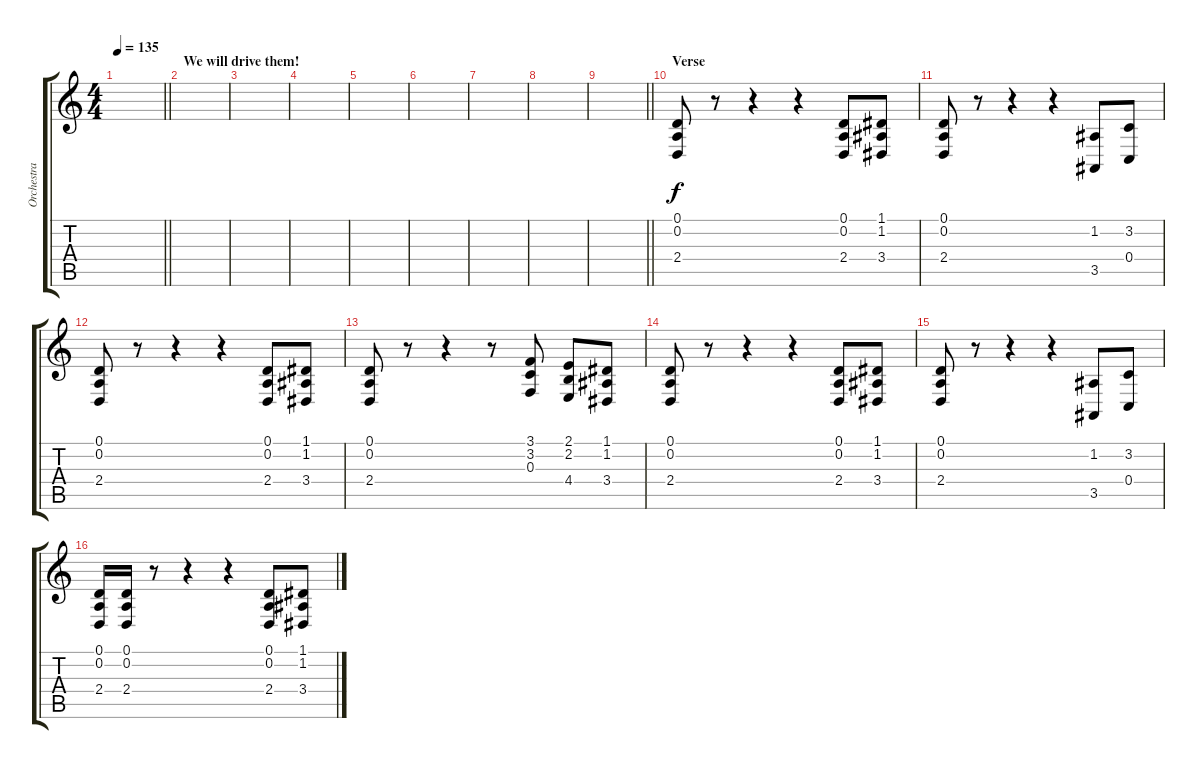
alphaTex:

\track ("Orchestra Hit" "Orchestra ") {instrument orchestrahit}
\staff {score tabs}
\tuning (D4 A3 F3 C3 G2 C2) {hide}
\ts (4 4)
\tempo 135
\clef g2
\barLineRight lightlight
\ks aminor
|
\section ("" "We will drive them!")
|
|
|
|
|
|
|
\barLineRight lightlight
|
\section ("" "Verse")
(0.1 0.2 2.4).8 r.8 r.4 r.4 (0.1 0.2 2.4).8 (1.1 1.2 3.4).8 |
(0.1 0.2 2.4).8 r.8 r.4 r.4 (1.2 3.5).8 (3.2 0.4).8 |
(0.1 0.2 2.4).8 r.8 r.4 r.4 (0.1 0.2 2.4).8 (1.1 1.2 3.4).8 |
(0.1 0.2 2.4).8 r.8 r.4 r.8 (3.1 3.2 0.3).8 (2.1 2.2 4.4).8 (1.1 1.2 3.4).8 |
(0.1 0.2 2.4).8 r.8 r.4 r.4 (0.1 0.2 2.4).8 (1.1 1.2 3.4).8 |
(0.1 0.2 2.4).8 r.8 r.4 r.4 (1.2 3.5).8 (3.2 0.4).8 |
(0.1 0.2 2.4).16 (0.1 0.2 2.4).16 r.8 r.4 r.4 (0.1 0.2 2.4).8 (1.1 1.2 3.4).8
